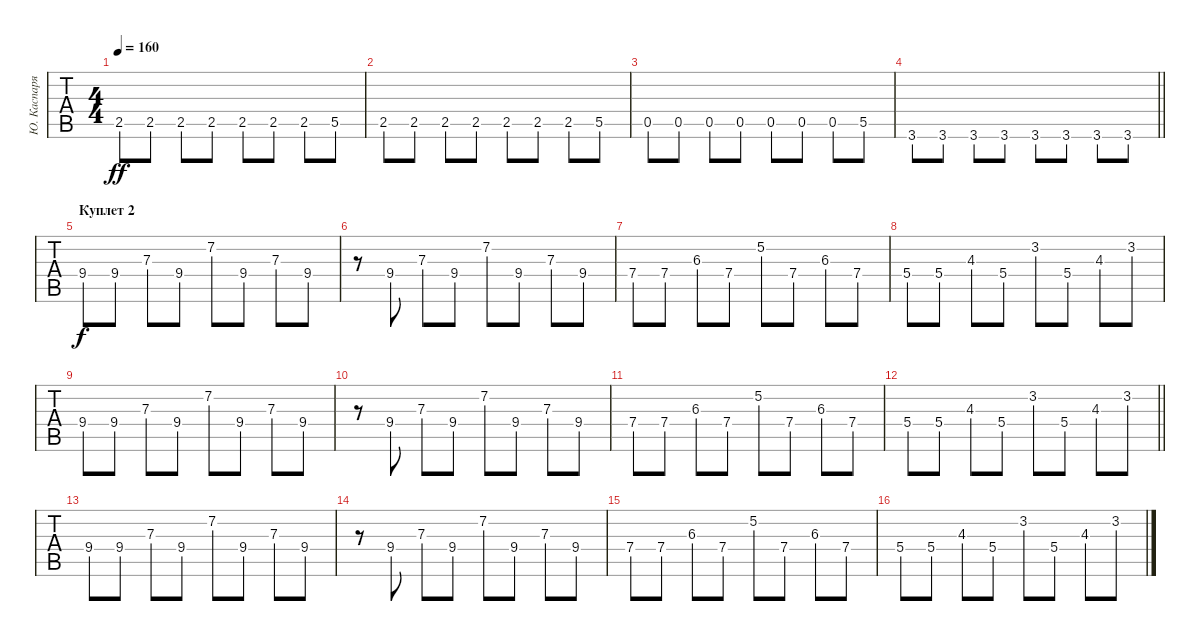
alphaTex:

\track ("Ю. Каспарян" "Ю. Каспаря") {instrument overdrivenguitar}
\staff {tabs}
\tuning (E4 B3 G3 D3 A2 E2) {hide}
\ts (4 4)
\tempo 160
\clef g2
\ks c
2.5.8{dy ff} 2.5.8 2.5.8 2.5.8 2.5.8 2.5.8 2.5.8 5.5.8 |
2.5.8 2.5.8 2.5.8 2.5.8 2.5.8 2.5.8 2.5.8 5.5.8 |
0.5.8 0.5.8 0.5.8 0.5.8 0.5.8 0.5.8 0.5.8 5.5.8 |
\barLineRight lightlight
3.6.8 3.6.8 3.6.8 3.6.8 3.6.8 3.6.8 3.6.8 3.6.8 |
\section ("" "Куплет 2")
9.4.8{dy f} 9.4.8 7.3.8 9.4.8 7.2.8 9.4.8 7.3.8 9.4.8 |
r.8 9.4.8 7.3.8 9.4.8 7.2.8 9.4.8 7.3.8 9.4.8 |
7.4.8 7.4.8 6.3.8 7.4.8 5.2.8 7.4.8 6.3.8 7.4.8 |
5.4.8 5.4.8 4.3.8 5.4.8 3.2.8 5.4.8 4.3.8 3.2.8 |
9.4.8 9.4.8 7.3.8 9.4.8 7.2.8 9.4.8 7.3.8 9.4.8 |
r.8 9.4.8 7.3.8 9.4.8 7.2.8 9.4.8 7.3.8 9.4.8 |
7.4.8 7.4.8 6.3.8 7.4.8 5.2.8 7.4.8 6.3.8 7.4.8 |
\barLineRight lightlight
5.4.8 5.4.8 4.3.8 5.4.8 3.2.8 5.4.8 4.3.8 3.2.8 |
9.4.8 9.4.8 7.3.8 9.4.8 7.2.8 9.4.8 7.3.8 9.4.8 |
r.8 9.4.8 7.3.8 9.4.8 7.2.8 9.4.8 7.3.8 9.4.8 |
7.4.8 7.4.8 6.3.8 7.4.8 5.2.8 7.4.8 6.3.8 7.4.8 |
5.4.8 5.4.8 4.3.8 5.4.8 3.2.8 5.4.8 4.3.8 3.2.8
